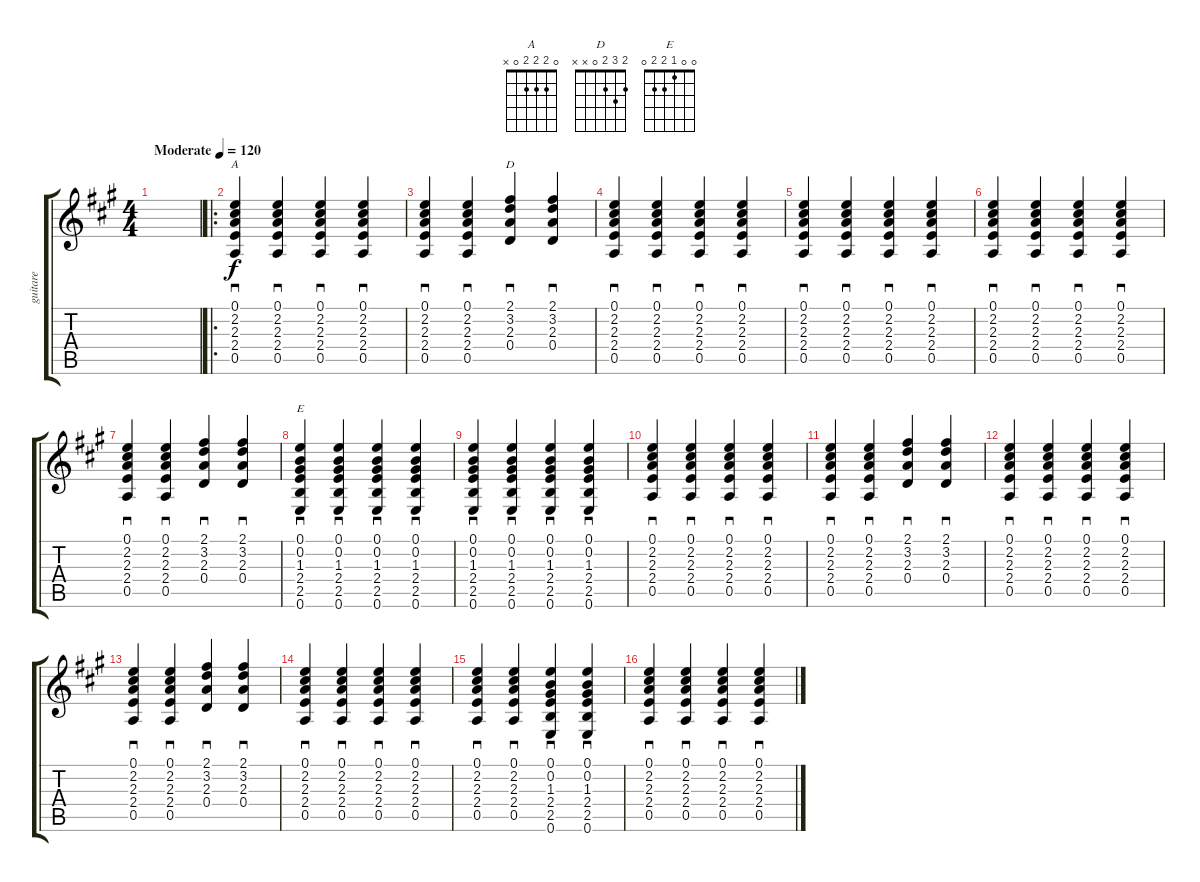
\track ("guitare" "guitare") {instrument acousticguitarsteel}
\staff {score tabs}
\tuning (E4 B3 G3 D3 A2 E2) {hide}
\chord ("A" 0 2 2 2 0 x)
\chord ("D" 2 3 2 0 x x)
\chord ("E" 0 0 1 2 2 0)
\ts (4 4)
\tempo (120 "Moderate")
\clef g2
\ks a
|
\ro
(0.1 2.2 2.3 2.4 0.5).4{sd ch "A"} (0.1 2.2 2.3 2.4 0.5).4{sd} (0.1 2.2 2.3 2.4 0.5).4{sd} (0.1 2.2 2.3 2.4 0.5).4{sd} |
(0.1 2.2 2.3 2.4 0.5).4{sd} (0.1 2.2 2.3 2.4 0.5).4{sd} (2.1 3.2 2.3 0.4).4{sd ch "D"} (2.1 3.2 2.3 0.4).4{sd} |
(0.1 2.2 2.3 2.4 0.5).4{sd} (0.1 2.2 2.3 2.4 0.5).4{sd} (0.1 2.2 2.3 2.4 0.5).4{sd} (0.1 2.2 2.3 2.4 0.5).4{sd} |
(0.1 2.2 2.3 2.4 0.5).4{sd} (0.1 2.2 2.3 2.4 0.5).4{sd} (0.1 2.2 2.3 2.4 0.5).4{sd} (0.1 2.2 2.3 2.4 0.5).4{sd} |
(0.1 2.2 2.3 2.4 0.5).4{sd} (0.1 2.2 2.3 2.4 0.5).4{sd} (0.1 2.2 2.3 2.4 0.5).4{sd} (0.1 2.2 2.3 2.4 0.5).4{sd} |
(0.1 2.2 2.3 2.4 0.5).4{sd} (0.1 2.2 2.3 2.4 0.5).4{sd} (2.1 3.2 2.3 0.4).4{sd} (2.1 3.2 2.3 0.4).4{sd} |
(0.1 0.2 1.3 2.4 2.5 0.6).4{sd ch "E"} (0.1 0.2 1.3 2.4 2.5 0.6).4{sd} (0.1 0.2 1.3 2.4 2.5 0.6).4{sd} (0.1 0.2 1.3 2.4 2.5 0.6).4{sd} |
(0.1 0.2 1.3 2.4 2.5 0.6).4{sd} (0.1 0.2 1.3 2.4 2.5 0.6).4{sd} (0.1 0.2 1.3 2.4 2.5 0.6).4{sd} (0.1 0.2 1.3 2.4 2.5 0.6).4{sd} |
(0.1 2.2 2.3 2.4 0.5).4{sd} (0.1 2.2 2.3 2.4 0.5).4{sd} (0.1 2.2 2.3 2.4 0.5).4{sd} (0.1 2.2 2.3 2.4 0.5).4{sd} |
(0.1 2.2 2.3 2.4 0.5).4{sd} (0.1 2.2 2.3 2.4 0.5).4{sd} (2.1 3.2 2.3 0.4).4{sd} (2.1 3.2 2.3 0.4).4{sd} |
(0.1 2.2 2.3 2.4 0.5).4{sd} (0.1 2.2 2.3 2.4 0.5).4{sd} (0.1 2.2 2.3 2.4 0.5).4{sd} (0.1 2.2 2.3 2.4 0.5).4{sd} |
(0.1 2.2 2.3 2.4 0.5).4{sd} (0.1 2.2 2.3 2.4 0.5).4{sd} (2.1 3.2 2.3 0.4).4{sd} (2.1 3.2 2.3 0.4).4{sd} |
(0.1 2.2 2.3 2.4 0.5).4{sd} (0.1 2.2 2.3 2.4 0.5).4{sd} (0.1 2.2 2.3 2.4 0.5).4{sd} (0.1 2.2 2.3 2.4 0.5).4{sd} |
(0.1 2.2 2.3 2.4 0.5).4{sd} (0.1 2.2 2.3 2.4 0.5).4{sd} (0.1 0.2 1.3 2.4 2.5 0.6).4{sd} (0.1 0.2 1.3 2.4 2.5 0.6).4{sd} |
(0.1 2.2 2.3 2.4 0.5).4{sd} (0.1 2.2 2.3 2.4 0.5).4{sd} (0.1 2.2 2.3 2.4 0.5).4{sd} (0.1 2.2 2.3 2.4 0.5).4{sd}
